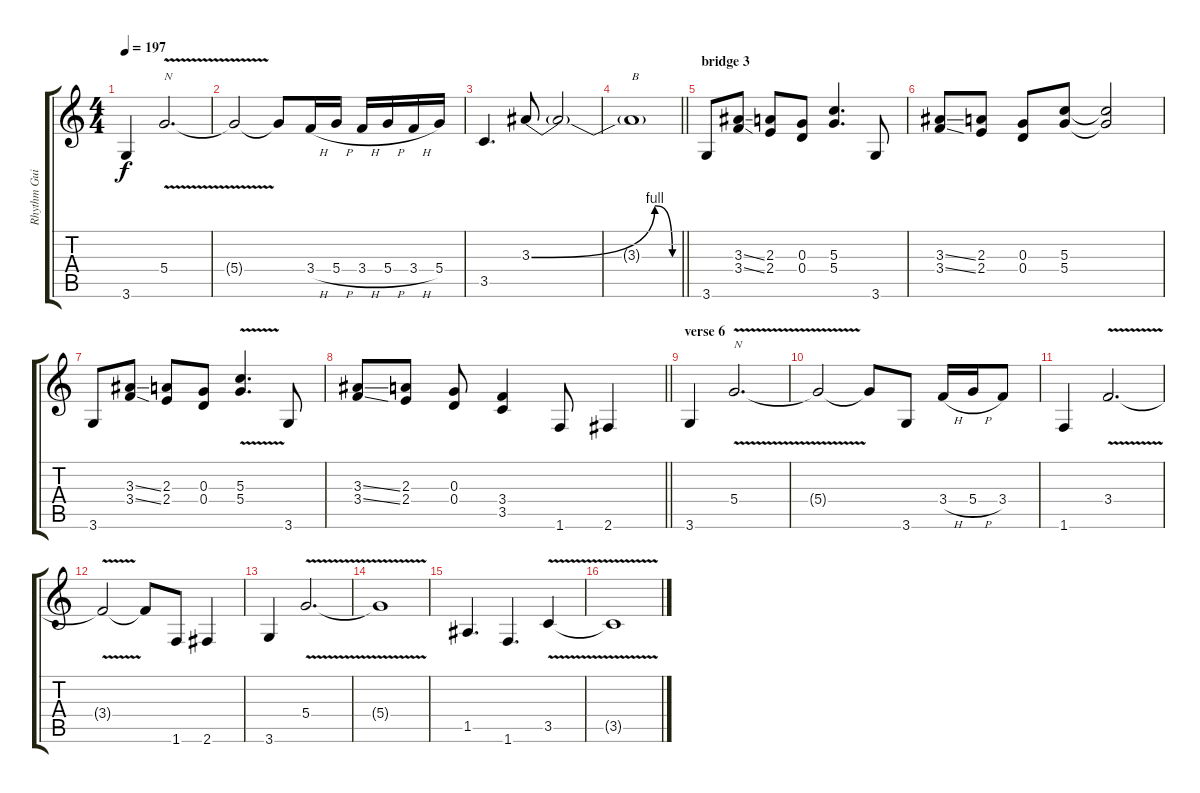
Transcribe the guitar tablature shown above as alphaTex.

\track ("Rhythm Guitar (Blackmore)" "Rhythm Gui") {instrument distortionguitar}
\staff {score tabs}
\tuning (E4 B3 G3 D3 A2 E2) {hide}
\ts (4 4)
\tempo 197
\clef g2
\ks c
3.6.4{dy f} 5.4{v}.2{d txt "N"} |
5.4{t}.2 5.4{t}.8 3.4{h}.16 5.4{h}.16 3.4{h}.16 5.4{h}.16 3.4{h}.16 5.4.16 |
3.5.4{d} 3.3{be (custom 0 0 49 4 56 0 60 0)}.8 3.3{t}.2 |
\barLineRight lightlight
3.3{t}.1{txt "B"} |
\section ("" "bridge 3")
3.6.8 (3.3{ss} 3.4{ss}).8 (2.3 2.4).8 (0.3 0.4).8 (5.3 5.4).4{d} 3.6.8 |
(3.3{ss} 3.4{ss}).8 (2.3 2.4).8 (0.3 0.4).8 (5.3 5.4).8 (5.3{t} 5.4{t}).2 |
3.6.8 (3.3{ss} 3.4{ss}).8 (2.3 2.4).8 (0.3 0.4).8 (5.3{v} 5.4{v}).4{d} 3.6.8 |
\barLineRight lightlight
(3.3{ss} 3.4{ss}).8 (2.3 2.4).8 (0.3 0.4).8 (3.4 3.5).4 1.6.8 2.6.4 |
\section ("" "verse 6")
3.6.4 5.4{v}.2{d txt "N"} |
5.4{t}.2 5.4{t}.8 3.6.8 3.4{h}.16 5.4{h}.16 3.4.8 |
1.6.4 3.4{v}.2{d} |
3.4{t}.2 3.4{t}.8 1.6.8 2.6.4 |
3.6.4 5.4{v}.2{d} |
5.4{t}.1 |
1.5.4{d} 1.6.4{d} 3.5{v}.4 |
3.5{t}.1
